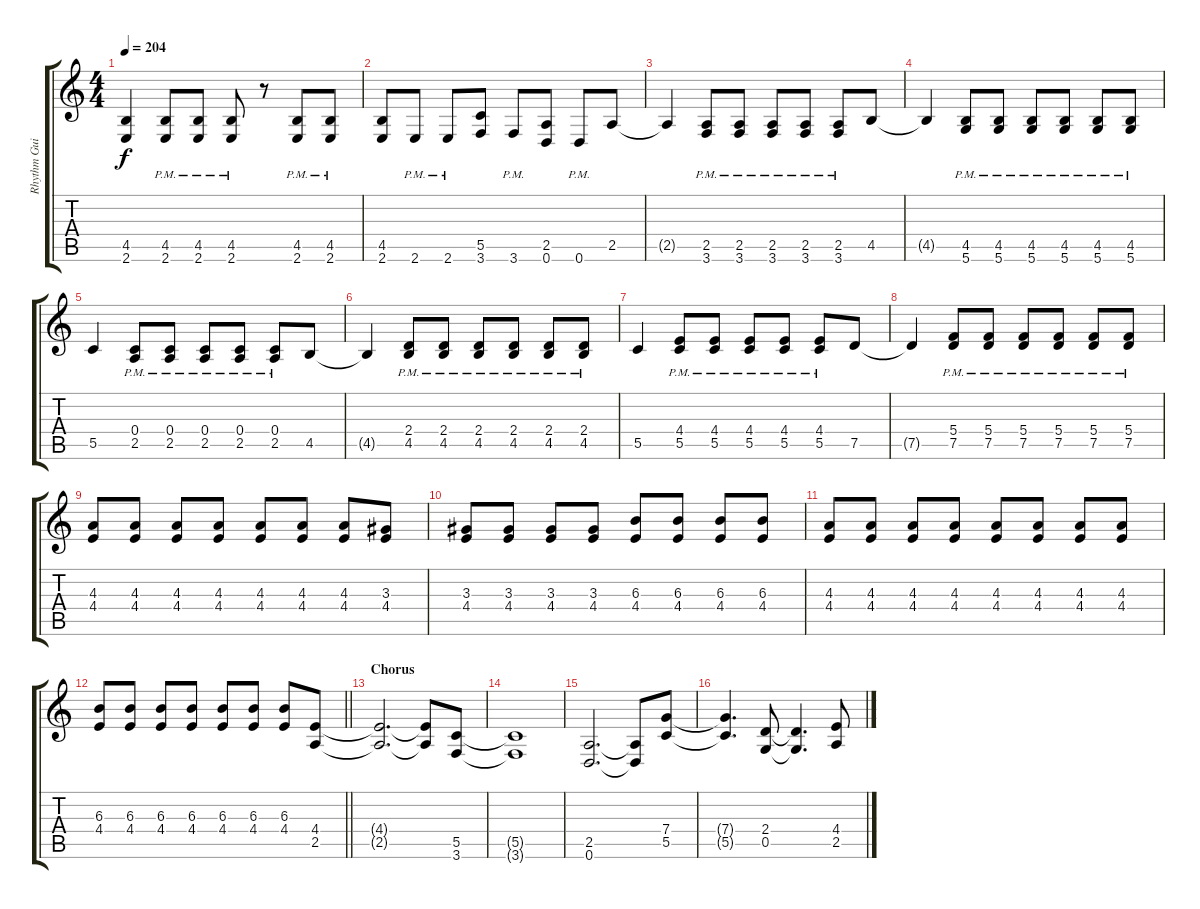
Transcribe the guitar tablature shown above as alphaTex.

\track ("Rhythm Guitar I" "Rhythm Gui") {instrument overdrivenguitar}
\staff {score tabs}
\tuning (D4 A3 F3 C3 G2 D2) {hide}
\ts (4 4)
\tempo 204
\clef g2
\ks c
(4.5{t} 2.6{t}).4{dy f} (4.5{pm} 2.6{pm}).8 (4.5{pm} 2.6{pm}).8 (4.5{pm} 2.6{pm}).8 r.8 (4.5{pm} 2.6{pm}).8 (4.5{pm} 2.6{pm}).8 |
(4.5 2.6).8 2.6{pm}.8 2.6{pm}.8 (5.5 3.6).8 3.6{pm}.8 (2.5 0.6).8 0.6{pm}.8 2.5.8 |
2.5{t}.4 (2.5{pm} 3.6{pm}).8 (2.5{pm} 3.6{pm}).8 (2.5{pm} 3.6{pm}).8 (2.5{pm} 3.6{pm}).8 (2.5{pm} 3.6{pm}).8 4.5.8 |
4.5{t}.4 (4.5{pm} 5.6{pm}).8 (4.5{pm} 5.6{pm}).8 (4.5{pm} 5.6{pm}).8 (4.5{pm} 5.6{pm}).8 (4.5{pm} 5.6{pm}).8 (4.5{pm} 5.6{pm}).8 |
5.5.4 (0.4{pm} 2.5{pm}).8 (0.4{pm} 2.5{pm}).8 (0.4{pm} 2.5{pm}).8 (0.4{pm} 2.5{pm}).8 (0.4{pm} 2.5{pm}).8 4.5.8 |
4.5{t}.4 (2.4{pm} 4.5{pm}).8 (2.4{pm} 4.5{pm}).8 (2.4{pm} 4.5{pm}).8 (2.4{pm} 4.5{pm}).8 (2.4{pm} 4.5{pm}).8 (2.4{pm} 4.5{pm}).8 |
5.5.4 (4.4{pm} 5.5{pm}).8 (4.4{pm} 5.5{pm}).8 (4.4{pm} 5.5{pm}).8 (4.4{pm} 5.5{pm}).8 (4.4{pm} 5.5{pm}).8 7.5.8 |
7.5{t}.4 (5.4{pm} 7.5{pm}).8 (5.4{pm} 7.5{pm}).8 (5.4{pm} 7.5{pm}).8 (5.4{pm} 7.5{pm}).8 (5.4{pm} 7.5{pm}).8 (5.4{pm} 7.5{pm}).8 |
(4.3 4.4).8 (4.3 4.4).8 (4.3 4.4).8 (4.3 4.4).8 (4.3 4.4).8 (4.3 4.4).8 (4.3 4.4).8 (3.3 4.4).8 |
(3.3 4.4).8 (3.3 4.4).8 (3.3 4.4).8 (3.3 4.4).8 (6.3 4.4).8 (6.3 4.4).8 (6.3 4.4).8 (6.3 4.4).8 |
(4.3 4.4).8 (4.3 4.4).8 (4.3 4.4).8 (4.3 4.4).8 (4.3 4.4).8 (4.3 4.4).8 (4.3 4.4).8 (4.3 4.4).8 |
\barLineRight lightlight
(6.3 4.4).8 (6.3 4.4).8 (6.3 4.4).8 (6.3 4.4).8 (6.3 4.4).8 (6.3 4.4).8 (6.3 4.4).8 (4.4 2.5).8 |
\section ("" "Chorus")
(4.4{t} 2.5{t}).2{d} (4.4{t} 2.5{t}).8 (5.5 3.6).8 |
(5.5{t} 3.6{t}).1 |
(2.5 0.6).2{d} (2.5{t} 0.6{t}).8 (7.4 5.5).8 |
(7.4{t} 5.5{t}).4{d} (2.4 0.5).8 (2.4{t} 0.5{t}).4{d} (4.4 2.5).8
